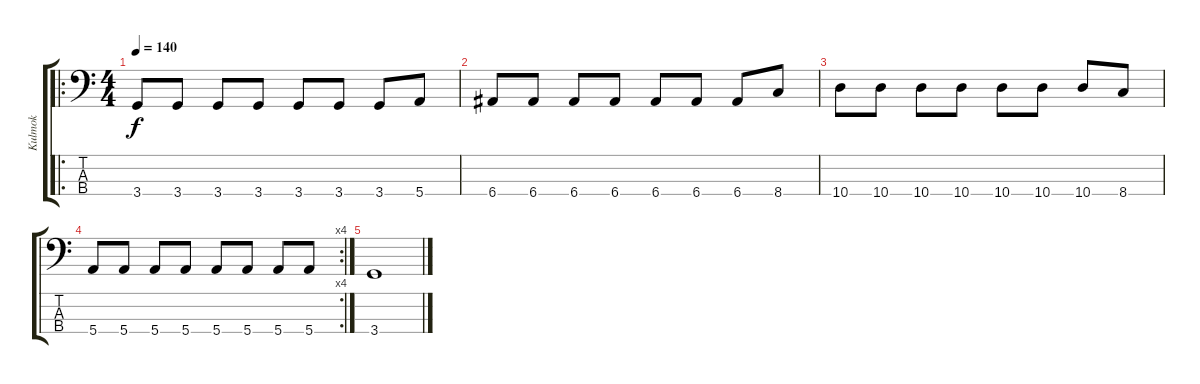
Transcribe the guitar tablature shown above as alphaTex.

\track ("Kulmok" "Kulmok") {instrument electricbassfinger}
\staff {score tabs}
\tuning (G2 D2 A1 E1) {hide}
\ro
\ts (4 4)
\tempo 140
\clef f4
\ks c
3.4.8{dy f} 3.4.8 3.4.8 3.4.8 3.4.8 3.4.8 3.4.8 5.4.8 |
6.4.8 6.4.8 6.4.8 6.4.8 6.4.8 6.4.8 6.4.8 8.4.8 |
10.4.8 10.4.8 10.4.8 10.4.8 10.4.8 10.4.8 10.4.8 8.4.8 |
\rc 4
5.4.8 5.4.8 5.4.8 5.4.8 5.4.8 5.4.8 5.4.8 5.4.8 |
3.4.1
